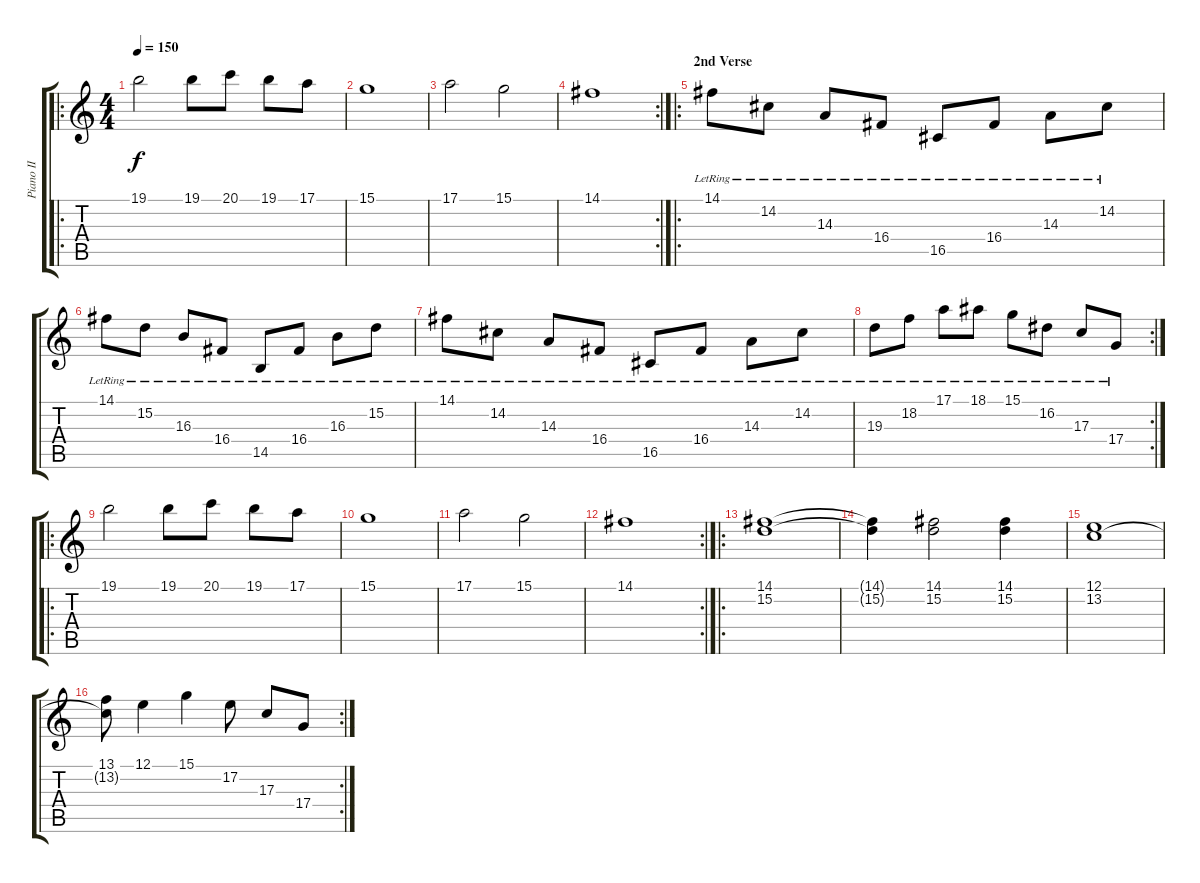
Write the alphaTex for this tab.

\track ("Piano II" "Piano II") {instrument acousticgrandpiano}
\staff {score tabs}
\tuning (E4 B3 G3 D3 A2 E2) {hide}
\ro
\ts (4 4)
\tempo 150
\clef g2
\ks c
19.1.2{dy f} 19.1.8 20.1.8 19.1.8 17.1.8 |
15.1.1 |
17.1.2 15.1.2 |
\rc 2
14.1.1 |
\ro
\section ("" "2nd Verse")
14.1{lr}.8 14.2{lr}.8 14.3{lr}.8 16.4{lr}.8 16.5{lr}.8 16.4{lr}.8 14.3{lr}.8 14.2{lr}.8 |
14.1{lr}.8 15.2{lr}.8 16.3{lr}.8 16.4{lr}.8 14.5{lr}.8 16.4{lr}.8 16.3{lr}.8 15.2{lr}.8 |
14.1{lr}.8 14.2{lr}.8 14.3{lr}.8 16.4{lr}.8 16.5{lr}.8 16.4{lr}.8 14.3{lr}.8 14.2{lr}.8 |
\rc 2
19.3{lr}.8 18.2{lr}.8 17.1{lr}.8 18.1{lr}.8 15.1{lr}.8 16.2{lr}.8 17.3{lr}.8 17.4{lr}.8 |
\ro
19.1.2 19.1.8 20.1.8 19.1.8 17.1.8 |
15.1.1 |
17.1.2 15.1.2 |
\rc 2
14.1.1 |
\ro
(14.1 15.2).1 |
(14.1{t} 15.2{t}).4 (14.1 15.2).2 (14.1 15.2).4 |
(12.1 13.2).1 |
\rc 2
(13.1 13.2{t}).8 12.1.4 15.1.4 17.2.8 17.3.8 17.4.8
